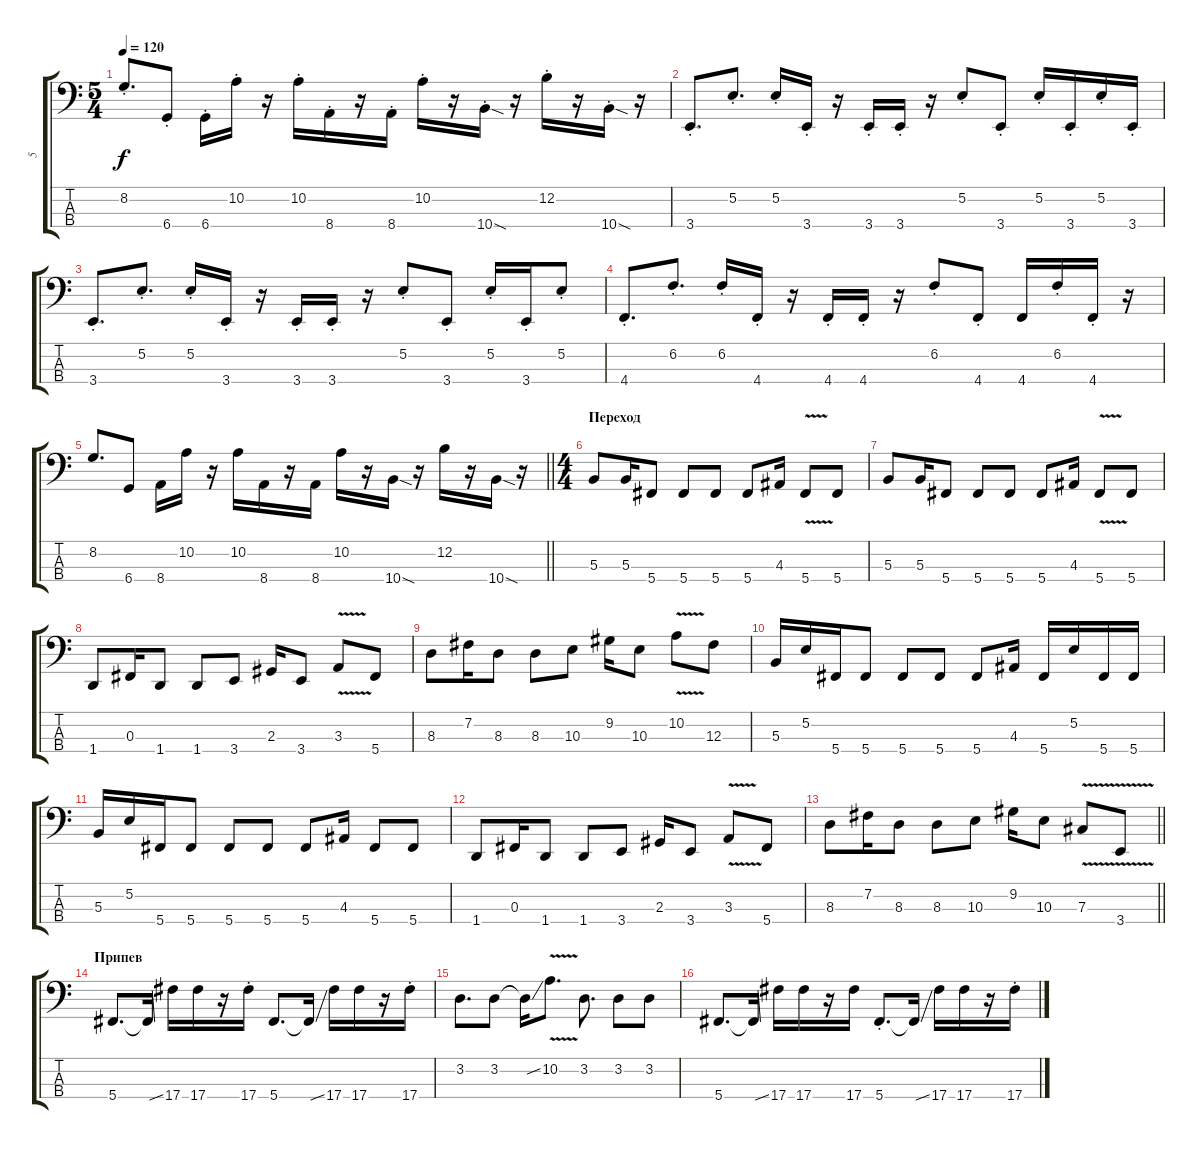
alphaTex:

\track ("5" "5") {instrument synthbass1 bank 17}
\staff {score tabs}
\tuning (E2 B1 Gb1 Db1) {hide}
\ts (5 4)
\tempo 120
\clef f4
\ks c
8.2{st}.8{d dy f} 6.4{st}.8 6.4{st}.16 10.2{st}.16 r.16 10.2{st}.16 8.4{st}.16 r.16 8.4{st}.16 10.2{st}.16 r.16 10.4{sod st}.16 r.16 12.2{st}.16 r.16 10.4{sod st}.16 r.16 |
3.4{st}.8{d} 5.2{st}.8{d} 5.2{st}.16 3.4{st}.16 r.16 3.4{st}.16 3.4{st}.16 r.16 5.2{st}.8 3.4{st}.8 5.2{st}.16 3.4{st}.16 5.2{st}.16 3.4{st}.16 |
3.4{st}.8{d} 5.2{st}.8{d} 5.2{st}.16 3.4{st}.16 r.16 3.4{st}.16 3.4{st}.16 r.16 5.2{st}.8 3.4{st}.8 5.2{st}.16 3.4{st}.16 5.2{st}.8 |
4.4{st}.8{d} 6.2{st}.8{d} 6.2{st}.16 4.4{st}.16 r.16 4.4{st}.16 4.4{st}.16 r.16 6.2{st}.8 4.4{st}.8 4.4.16 6.2{st}.16 4.4{st}.16 r.16 |
\barLineRight lightlight
8.2.8{d} 6.4.8 8.4.16 10.2.16 r.16 10.2.16 8.4.16 r.16 8.4.16 10.2.16 r.16 10.4{sod}.16 r.16 12.2.16 r.16 10.4{sod}.16 r.16 |
\ts (4 4)
\section ("" "Переход")
5.3.8 5.3.16 5.4.8 5.4.8 5.4.8 5.4.8 4.3.16 5.4{v}.8 5.4.8 |
5.3.8 5.3.16 5.4.8 5.4.8 5.4.8 5.4.8 4.3.16 5.4{v}.8 5.4.8 |
1.4.8 0.3.16 1.4.8 1.4.8 3.4.8 2.3.16 3.4.8 3.3{v}.8 5.4.8 |
8.3.8 7.2.16 8.3.8 8.3.8 10.3.8 9.2.16 10.3.8 10.2{v}.8 12.3.8 |
5.3.16 5.2.16 5.4.16 5.4.8 5.4.8 5.4.8 5.4.8 4.3.16 5.4.16 5.2.16 5.4.16 5.4.16 |
5.3.16 5.2.16 5.4.16 5.4.8 5.4.8 5.4.8 5.4.8 4.3.16 5.4.8 5.4.8 |
1.4.8 0.3.16 1.4.8 1.4.8 3.4.8 2.3.16 3.4.8 3.3{v}.8 5.4.8 |
\barLineRight lightlight
8.3.8 7.2.16 8.3.8 8.3.8 10.3.8 9.2.16 10.3.8 7.3{v}.8 3.4{v}.8 |
\section ("" "Припев")
5.4.8{d} 5.4{ss t}.16 17.4.16 17.4.16 r.16 17.4{st}.16 5.4.8{d} 5.4{ss t}.16 17.4.16 17.4.16 r.16 17.4{st}.16 |
3.2.8{d} 3.2.8 3.2{ss t}.16 10.2{v}.8{d} 3.2.8{d} 3.2.8 3.2.8 |
5.4.8{d} 5.4{ss t}.16 17.4.16 17.4.16 r.16 17.4.16 5.4{st}.8{d} 5.4{ss t}.16 17.4.16 17.4.16 r.16 17.4{st}.16
